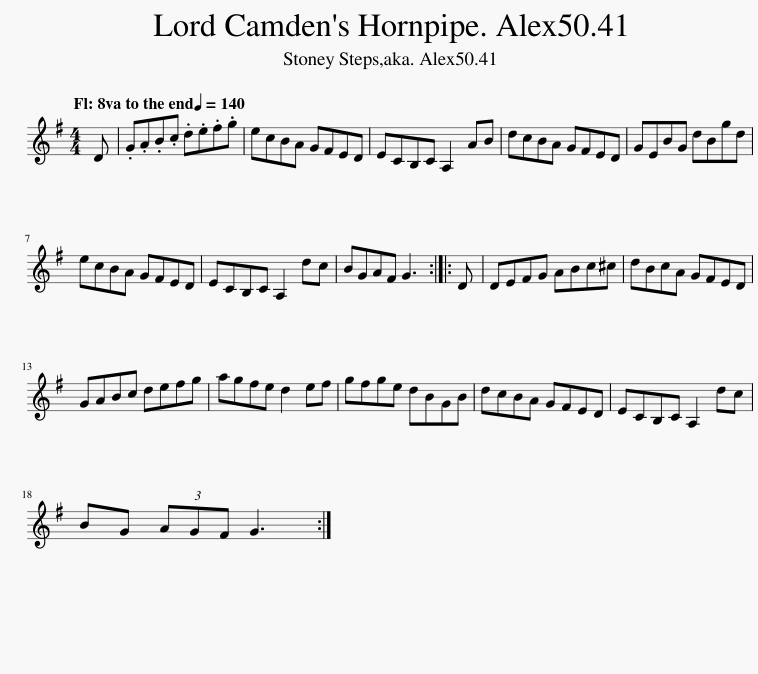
X:1
L:1/8
Q:1/4=140
M:4/4
I:linebreak $
K:G
V:1 treble
V:1
 D | .G.A.B.c .d.e.f.g | ecBA GFED | ECB,C A,2 AB | dcBA GFED | %5
 GEBG dBgd |$ ecBA GFED | ECB,C A,2 dc | BGAF G3 :: D | %10
 DEFG ABc^c | dBcA GFED |$ GABc defg | agfe d2 ef | gfge dBGB | %15
 dcBA GFED | ECB,C A,2 dc |$ BG (3AGF G3 :| %18
